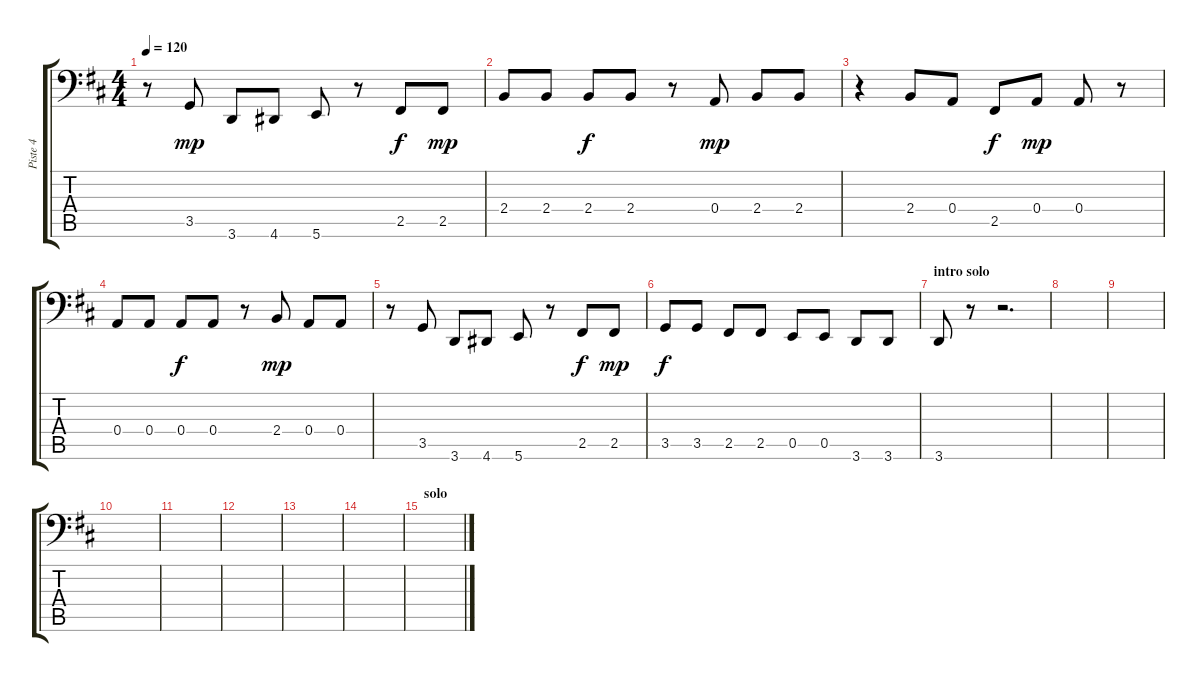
\track ("Piste 4" "Piste 4") {instrument electricbassfinger}
\staff {score tabs}
\tuning (C3 G2 D2 A1 E1 B0) {hide}
\ts (4 4)
\tempo 120
\clef f4
\ks d
r.8{dy mp} 3.5.8 3.6.8 4.6.8 5.6.8 r.8 2.5.8{dy f} 2.5.8{dy mp} |
2.4.8 2.4.8 2.4.8{dy f} 2.4.8 r.8 0.4.8{dy mp} 2.4.8 2.4.8 |
r.4 2.4.8 0.4.8 2.5.8{dy f} 0.4.8{dy mp} 0.4.8 r.8 |
0.4.8 0.4.8 0.4.8{dy f} 0.4.8 r.8 2.4.8{dy mp} 0.4.8 0.4.8 |
r.8 3.5.8 3.6.8 4.6.8 5.6.8 r.8 2.5.8{dy f} 2.5.8{dy mp} |
3.5.8{dy f} 3.5.8 2.5.8 2.5.8 0.5.8 0.5.8 3.6.8 3.6.8 |
\section ("" "intro solo")
3.6.8 r.8 r.2{d} |
|
|
|
|
|
|
|
\section ("" "solo")
